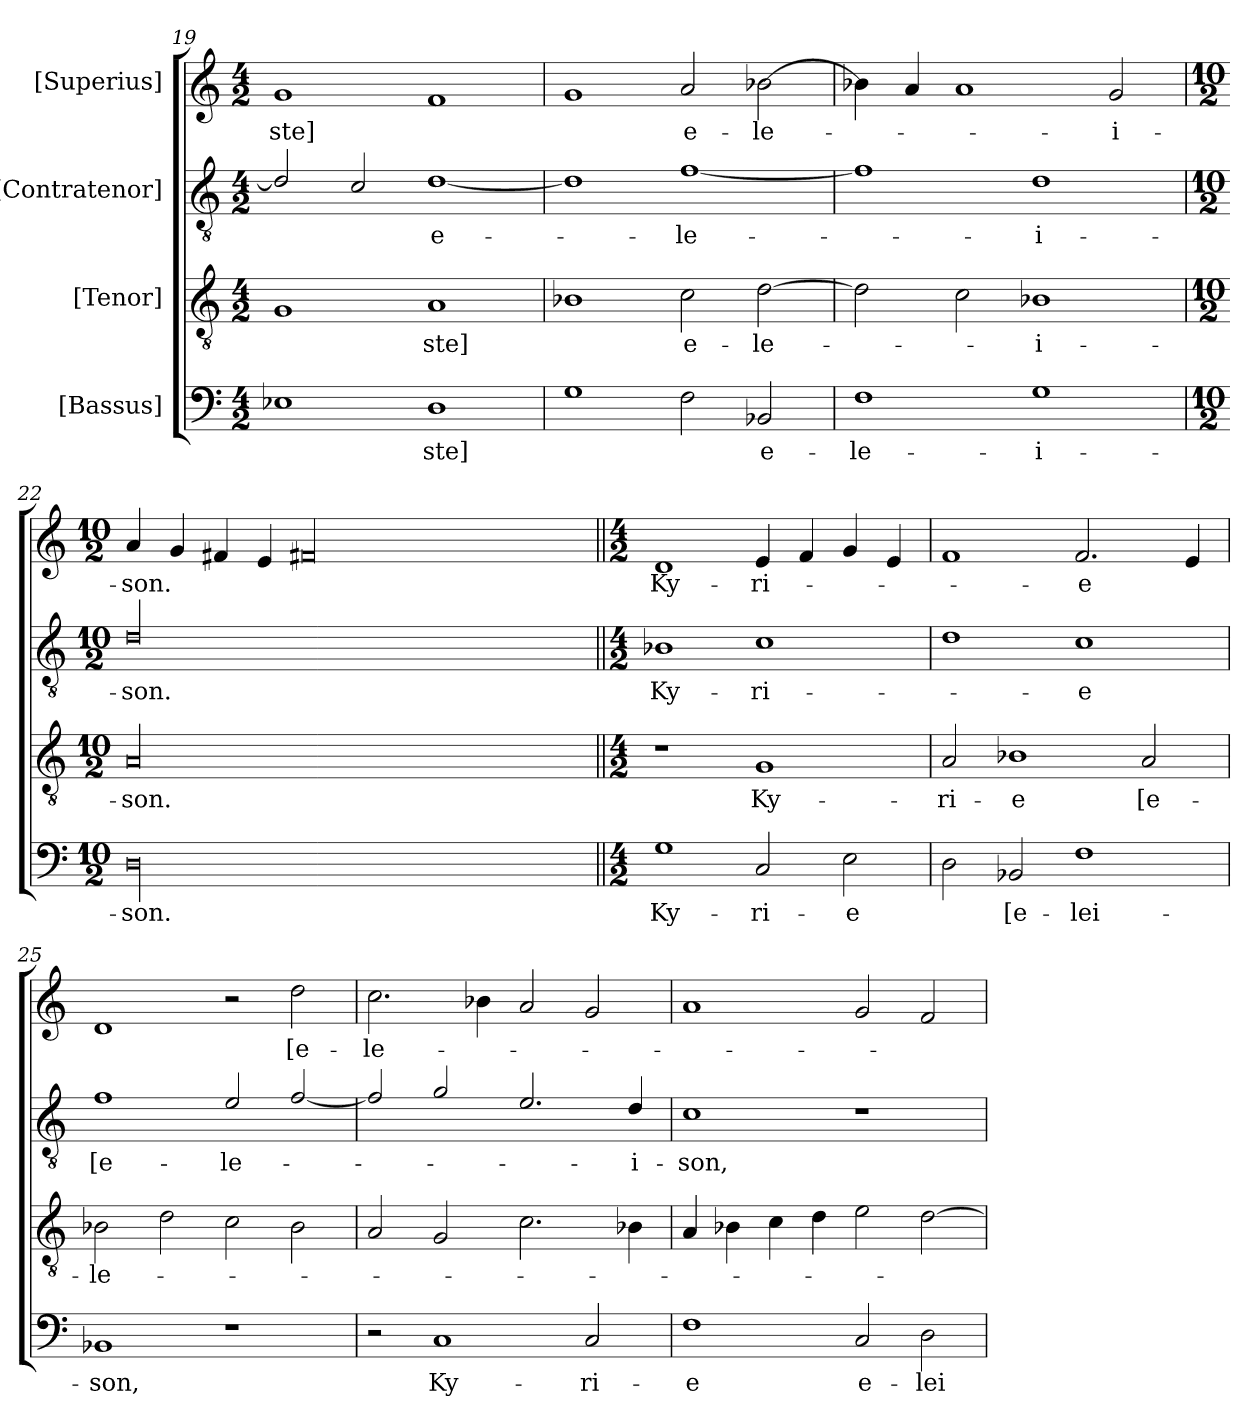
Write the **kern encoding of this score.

**kern	**text	**kern	**text	**kern	**text	**kern	**text
*part4	*part4	*part3	*part3	*part2	*part2	*part1	*part1
*staff4	*staff4	*staff3	*staff3	*staff2	*staff2	*staff1	*staff1
*I"[Bassus]	*	*I"[Tenor]	*	*I"[Contratenor]	*	*I"[Superius]	*
*clefF4	*	*clefGv2	*	*clefGv2	*	*clefG2	*
*k[]	*	*k[]	*	*k[]	*	*k[]	*
*M4/2	*	*M4/2	*	*M4/2	*	*M4/2	*
=19	=19	=19	=19	=19	=19	=19	=19
1E-X\	.	1G/	.	2d/]	.	1g/	-ste]
.	.	.	.	2c/	.	.	.
1D\	-ste]	1A/	-ste]	[1d/	e-	1f/	.
=20	=20	=20	=20	=20	=20	=20	=20
1G\	.	1B-X\	.	1d/]	.	1g/	.
2F\	.	2c\	e-	[1f/	-le-	2a/	e-
2BB-X/	e-	[2d\	-le-	.	.	[2b-X\	-le-
=21	=21	=21	=21	=21	=21	=21	=21
1F\	-le-	2d\]	.	1f/]	.	4b-X\]	.
.	.	.	.	.	.	4a/	.
.	.	2c\	.	.	.	1a/	.
1G\	-i-	1B-X\	-i-	1d/	-i-	.	.
.	.	.	.	.	.	2g/	-i-
=22	=22	=22	=22	=22	=22	=22	=22
*M10/2	*	*M10/2	*	*M10/2	*	*M10/2	*
00D\	-son.	00A/	-son.	00d/	-son.	4a/	-son.
.	.	.	.	.	.	4g/	.
.	.	.	.	.	.	4f#X/	.
.	.	.	.	.	.	4e/	.
.	.	.	.	.	.	00f#X/	.
1ryy	.	1ryy	.	1ryy	.	.	.
=23||	=23||	=23||	=23||	=23||	=23||	=23||	=23||
*M4/2	*	*M4/2	*	*M4/2	*	*M4/2	*
1G\	Ky-	1r	.	1B-X/	Ky-	1d/	Ky-
2C/	-ri-	1G/	Ky-	1c/	-ri-	4e/	-ri-
.	.	.	.	.	.	4f/	.
2E\	-e	.	.	.	.	4g/	.
.	.	.	.	.	.	4e/	.
=24	=24	=24	=24	=24	=24	=24	=24
2D\	.	2A/	-ri-	1d/	.	1f/	.
2BB-X/	[e-	1B-X\	-e	.	.	.	.
1F\	-lei-	.	.	1c/	-e	2.f/	-e
.	.	2A/	[e-	.	.	.	.
.	.	.	.	.	.	4e/	.
=25	=25	=25	=25	=25	=25	=25	=25
1BB-X/	-son,	2B-X\	-le-	1f/	[e-	1d/	.
.	.	2d\	.	.	.	.	.
1r	.	2c\	.	2e/	-le-	2r	.
.	.	2B-\	.	[2f/	.	2dd\	[e-
=26	=26	=26	=26	=26	=26	=26	=26
2r	.	2A/	.	2f/]	.	2.cc\	-le-
1C/	Ky-	2G/	.	2g/	.	.	.
.	.	.	.	.	.	4b-X\	.
.	.	2.c\	.	2.e/	.	2a/	.
2C/	-ri-	.	.	.	.	2g/	.
.	.	4B-X\	.	4d/	-i-	.	.
=27	=27	=27	=27	=27	=27	=27	=27
1F\	-e	4A/	.	1c/	-son,	1a/	.
.	.	4B-X\	.	.	.	.	.
.	.	4c\	.	.	.	.	.
.	.	4d\	.	.	.	.	.
2C/	e-	2e\	.	1r	.	2g/	.
2D\	-lei-	[2d\	.	.	.	2f/	.
=	=	=	=	=	=	=	=
*-	*-	*-	*-	*-	*-	*-	*-
